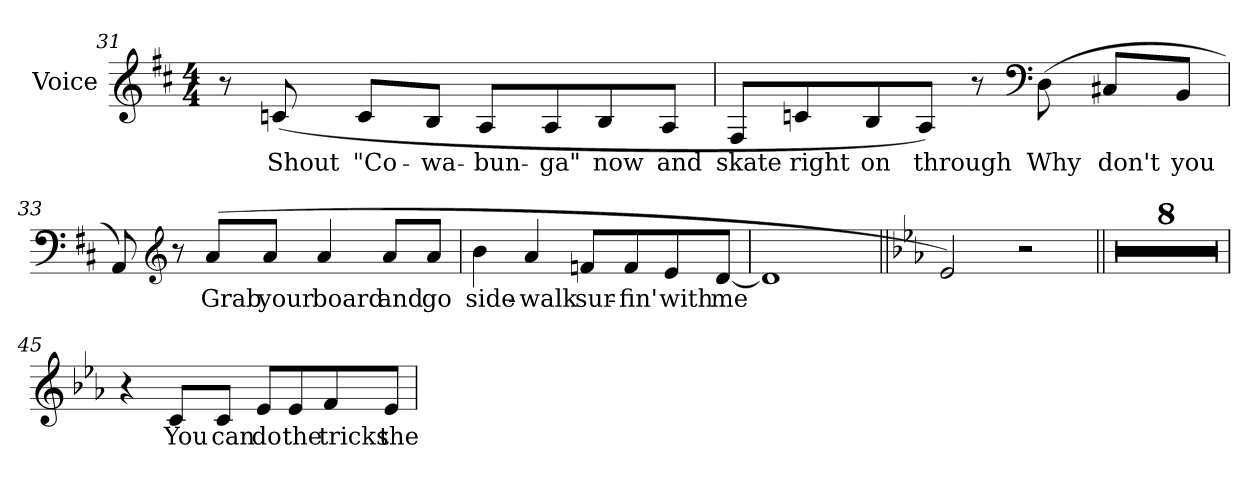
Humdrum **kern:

**kern	**text
*part1	*part1
*staff1	*staff1
*I"Voice	*
*I'Voice	*
*clefG2	*
*k[f#c#]	*
*D:	*
*M4/4	*
=31	=31
8r	.
!	!LO:LY:b:color=#000000
(8cni/	Shout
!	!LO:LY:b:color=#000000
8ci/L	"Co-
!	!LO:LY:b:color=#000000
8Bi/J	-wa-
!	!LO:LY:b:color=#000000
8Ai/L	-bun-
!	!LO:LY:b:color=#000000
8Ai/	-ga"
!	!LO:LY:b:color=#000000
8Bi/	now
!	!LO:LY:b:color=#000000
8Ai/J	and
!!LO:LB:g=z
=32	=32
!	!LO:LY:b:color=#000000
8F#i/L	skate
!	!LO:LY:b:color=#000000
8cni/	right
!	!LO:LY:b:color=#000000
8Bi/	on
!	!LO:LY:b:color=#000000
8Ai/J)	through
8r	.
*clefF4	*
!	!LO:LY:b:color=#000000
(8Di\	Why
!	!LO:LY:b:color=#000000
8C#Xi/L	don't
!	!LO:LY:b:color=#000000
8BBi/J	you
=33	=33
8AAi/)	.
*clefG2	*
8r	.
!	!LO:LY:b:color=#000000
(8ai/L	Grab
!	!LO:LY:b:color=#000000
8ai/J	your
!	!LO:LY:b:color=#000000
4ai/	board
!	!LO:LY:b:color=#000000
8ai/L	and
!	!LO:LY:b:color=#000000
8ai/J	go
!!LO:PB:g=z
=34	=34
!	!LO:LY:b:color=#000000
4bi\	side-
!	!LO:LY:b:color=#000000
4ai/	-walk
!	!LO:LY:b:color=#000000
8fni/L	sur-
!	!LO:LY:b:color=#000000
8fi/	-fin'
!	!LO:LY:b:color=#000000
8ei/	with
!	!LO:LY:b:color=#000000
[8di/J	me
=35	=35
1di]	.
=36||	=36||
*k[b-e-a-]	*
*E-:	*
2e-i/)	.
2r	.
=37||	=37||
1r	.
=38	=38
1r	.
=39	=39
1r	.
=40	=40
1r	.
!!LO:LB:g=z
=41	=41
1r	.
=42	=42
1r	.
=43	=43
1r	.
=44	=44
1r	.
=45	=45
4r	.
!	!LO:LY:b:color=#000000
8ci/L	You
!	!LO:LY:b:color=#000000
8ci/J	can
!	!LO:LY:b:color=#000000
8e-i/L	do
!	!LO:LY:b:color=#000000
8e-i/	the
!	!LO:LY:b:color=#000000
8fi/	tricks
!	!LO:LY:b:color=#000000
8e-i/J	the
=	=
*-	*-
